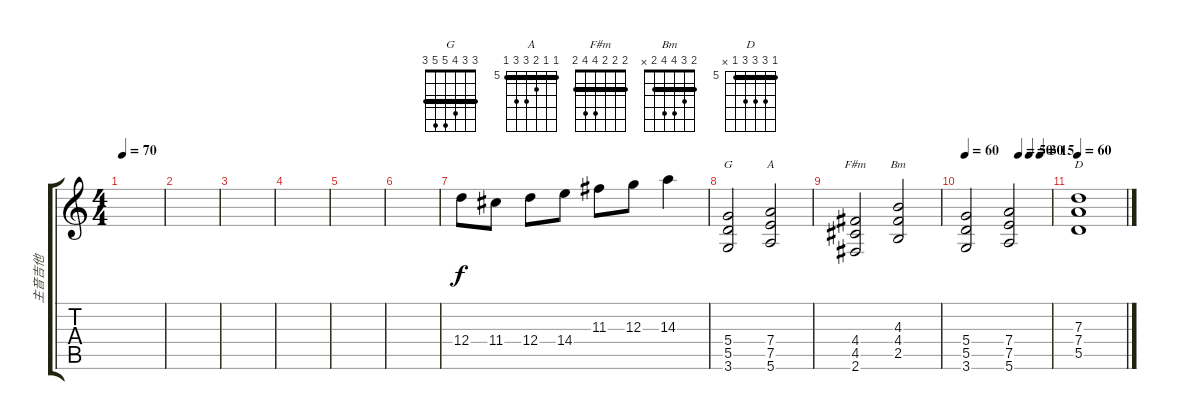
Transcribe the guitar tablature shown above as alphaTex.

\track ("主音吉他" "主音吉他") {instrument distortionguitar}
\staff {score tabs}
\tuning (E4 B3 G3 D3 A2 E2) {hide}
\chord ("G" 3 3 4 5 5 3) {barre 3}
\chord ("A" 5 5 6 7 7 5) {firstfret 5 barre 5}
\chord ("F#m" 2 2 2 4 4 2) {barre 2}
\chord ("Bm" 2 3 4 4 2 x) {barre 2}
\chord ("D" 5 7 7 7 5 x) {firstfret 5 barre 5}
\ts (4 4)
\tempo 70
\clef g2
\ks c
|
|
|
|
|
|
12.4.8{volume 10} 11.4.8 12.4.8 14.4.8 11.3.8 12.3.8 14.3.4 |
(5.4 5.5 3.6).2{ch "G"} (7.4 7.5 5.6).2{ch "A"} |
(4.4 4.5 2.6).2{ch "F#m"} (4.3 4.4 2.5).2{ch "Bm"} |
\tempo 60
\tempo (50 0.625)
\tempo (30 0.75)
\tempo (15 0.875)
(5.4 5.5 3.6).2 (7.4 7.5 5.6).2 |
\tempo 60
(7.3 7.4 5.5).1{ch "D"}
